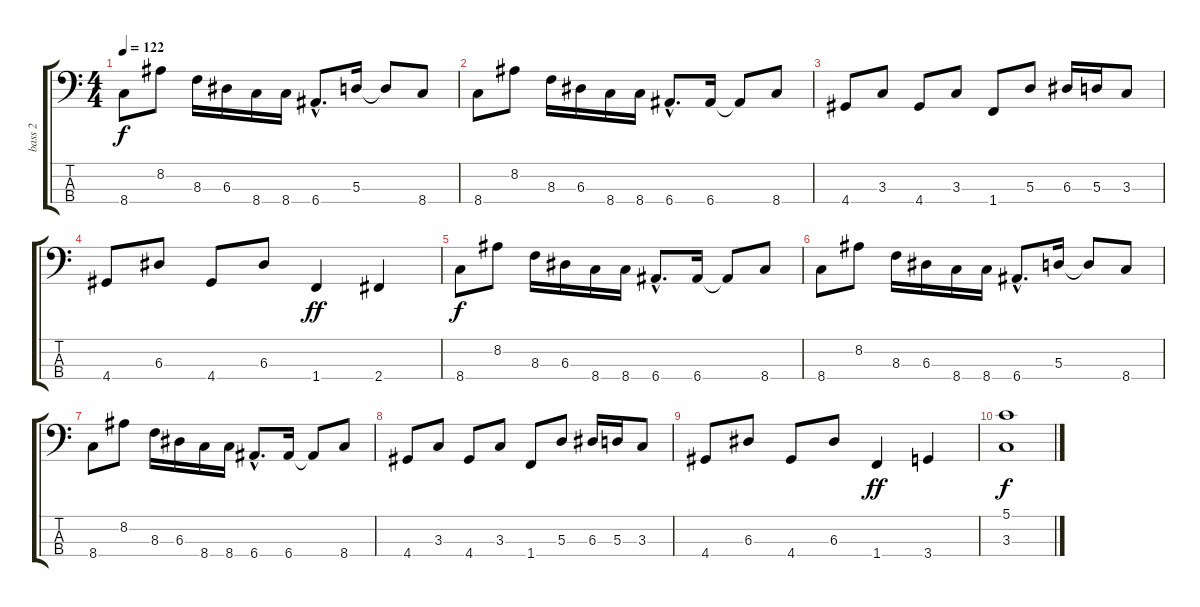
\track ("bass 2" "bass 2") {instrument electricbassfinger}
\staff {score tabs}
\tuning (G2 D2 A1 E1) {hide}
\ts (4 4)
\tempo 122
\clef f4
\ks c
8.4.8{dy f} 8.2.8 8.3.16 6.3.16 8.4.16 8.4.16 6.4{hac}.8{d} 5.3.16 5.3{t}.8 8.4.8 |
8.4.8 8.2.8 8.3.16 6.3.16 8.4.16 8.4.16 6.4{hac}.8{d} 6.4.16 6.4{t}.8 8.4.8 |
4.4.8 3.3.8 4.4.8 3.3.8 1.4.8 5.3.8 6.3.16 5.3.16 3.3.8 |
4.4.8 6.3.8 4.4.8 6.3.8 1.4.4{dy ff} 2.4.4 |
8.4.8{dy f} 8.2.8 8.3.16 6.3.16 8.4.16 8.4.16 6.4{hac}.8{d} 6.4.16 6.4{t}.8 8.4.8 |
8.4.8 8.2.8 8.3.16 6.3.16 8.4.16 8.4.16 6.4{hac}.8{d} 5.3.16 5.3{t}.8 8.4.8 |
8.4.8 8.2.8 8.3.16 6.3.16 8.4.16 8.4.16 6.4{hac}.8{d} 6.4.16 6.4{t}.8 8.4.8 |
4.4.8 3.3.8 4.4.8 3.3.8 1.4.8 5.3.8 6.3.16 5.3.16 3.3.8 |
4.4.8 6.3.8 4.4.8 6.3.8 1.4.4{dy ff} 3.4.4 |
(5.1 3.3).1{dy f volume 0}
